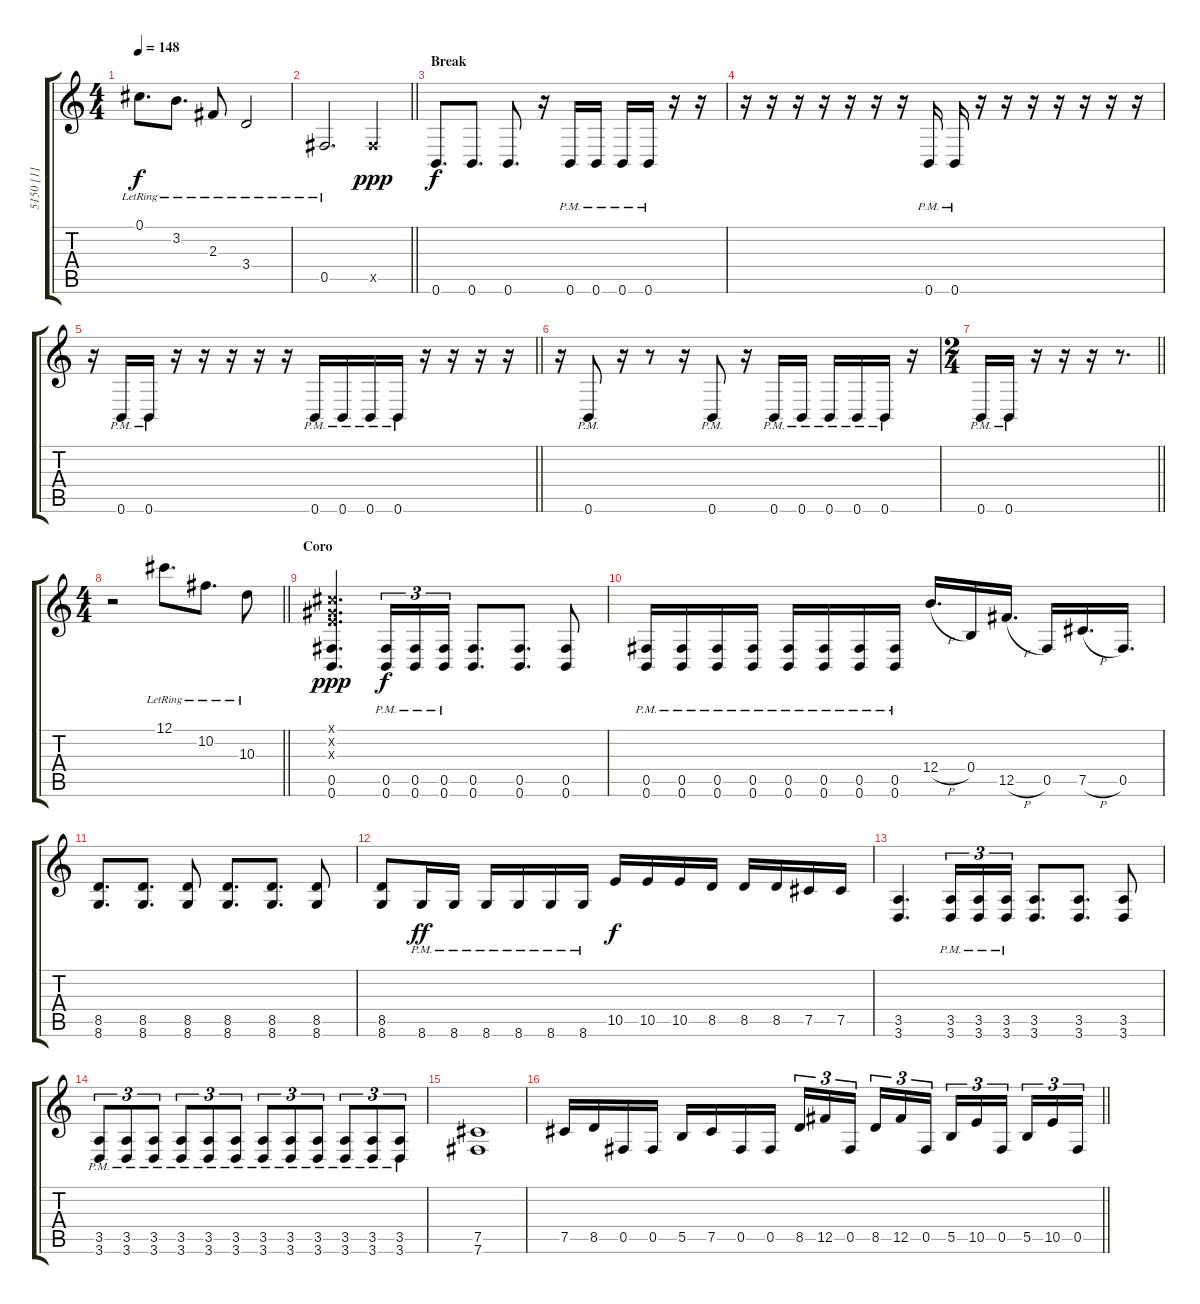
\track ("5150 [1]" "5150 [1]") {instrument electricguitarjazz}
\staff {score tabs}
\tuning (Db4 Ab3 E3 B2 Gb2 B1) {hide}
\ts (4 4)
\tempo 148
\clef g2
\ks c
0.1{lr}.8{d dy f} 3.2{lr}.8{d} 2.3{lr}.8 3.4{lr}.2 |
\barLineRight lightlight
0.5{lr}.2{d} 0.5{x}.4{dy ppp} |
\section ("" "Break")
0.6.8{d dy f} 0.6.8{d} 0.6.8{d} r.16 0.6{pm}.16 0.6{pm}.16 0.6{pm}.16 0.6{pm}.16 r.16 r.16 |
r.16 r.16 r.16 r.16 r.16 r.16 r.16 0.6{pm}.16 0.6{pm}.16 r.16 r.16 r.16 r.16 r.16 r.16 r.16 |
\barLineRight lightlight
r.16 0.6{pm}.16 0.6{pm}.16 r.16 r.16 r.16 r.16 r.16 0.6{pm}.16 0.6{pm}.16 0.6{pm}.16 0.6{pm}.16 r.16 r.16 r.16 r.16 |
r.16 0.6{pm}.8 r.16 r.8 r.16 0.6{pm}.8 r.16 0.6{pm}.16 0.6{pm}.16 0.6{pm}.16 0.6{pm}.16 0.6{pm}.16 r.16 |
\ts (2 4)
\barLineRight lightlight
0.6{pm}.16 0.6{pm}.16 r.16 r.16 r.16 r.8{d} |
\ts (4 4)
\barLineRight lightlight
r.2 12.1{lr}.8{d} 10.2{lr}.8{d} 10.3{lr}.8 |
\section ("" "Coro")
(0.1{x} 0.2{x} 0.3{x} 0.5 0.6).4{d dy ppp} (0.5{pm} 0.6).16{tu (3 2) dy f} (0.5{pm} 0.6).16{tu (3 2)} (0.5{pm} 0.6).16{tu (3 2)} (0.5 0.6).8{d} (0.5 0.6).8{d} (0.5 0.6).8 |
(0.5{pm} 0.6).16 (0.5{pm} 0.6).16 (0.5{pm} 0.6).16 (0.5{pm} 0.6).16 (0.5{pm} 0.6).16 (0.5{pm} 0.6).16 (0.5{pm} 0.6).16 (0.5{pm} 0.6).16 12.4{h}.16{d} 0.4.16 12.5{h}.16{d} 0.5.16 7.5{h}.16{d} 0.5.16{d} |
(8.5 8.6).8{d} (8.5 8.6).8{d} (8.5 8.6).8 (8.5 8.6).8{d} (8.5 8.6).8{d} (8.5 8.6).8 |
(8.5 8.6).8 8.6{pm}.16{dy ff} 8.6{pm}.16 8.6{pm}.16 8.6{pm}.16 8.6{pm}.16 8.6{pm}.16 10.5.16{dy f} 10.5.16 10.5.16 8.5.16 8.5.16 8.5.16 7.5.16 7.5.16 |
(3.5 3.6).4{d} (3.5{pm} 3.6).16{tu (3 2)} (3.5{pm} 3.6).16{tu (3 2)} (3.5{pm} 3.6).16{tu (3 2)} (3.5 3.6).8{d} (3.5 3.6).8{d} (3.5 3.6).8 |
(3.5{pm} 3.6).8{tu (3 2)} (3.5{pm} 3.6).8{tu (3 2)} (3.5{pm} 3.6).8{tu (3 2)} (3.5{pm} 3.6).8{tu (3 2)} (3.5{pm} 3.6).8{tu (3 2)} (3.5{pm} 3.6).8{tu (3 2)} (3.5{pm} 3.6).8{tu (3 2)} (3.5{pm} 3.6).8{tu (3 2)} (3.5{pm} 3.6).8{tu (3 2)} (3.5{pm} 3.6).8{tu (3 2)} (3.5{pm} 3.6).8{tu (3 2)} (3.5{pm} 3.6).8{tu (3 2)} |
(7.5 7.6).1 |
\barLineRight lightlight
7.5.16 8.5.16 0.5.16 0.5.16 5.5.16 7.5.16 0.5.16 0.5.16 8.5.16{tu (3 2)} 12.5.16{tu (3 2)} 0.5.16{tu (3 2) beam splitsecondary} 8.5.16{tu (3 2)} 12.5.16{tu (3 2)} 0.5.16{tu (3 2)} 5.5.16{tu (3 2)} 10.5.16{tu (3 2)} 0.5.16{tu (3 2) beam splitsecondary} 5.5.16{tu (3 2)} 10.5.16{tu (3 2)} 0.5.16{tu (3 2)}
